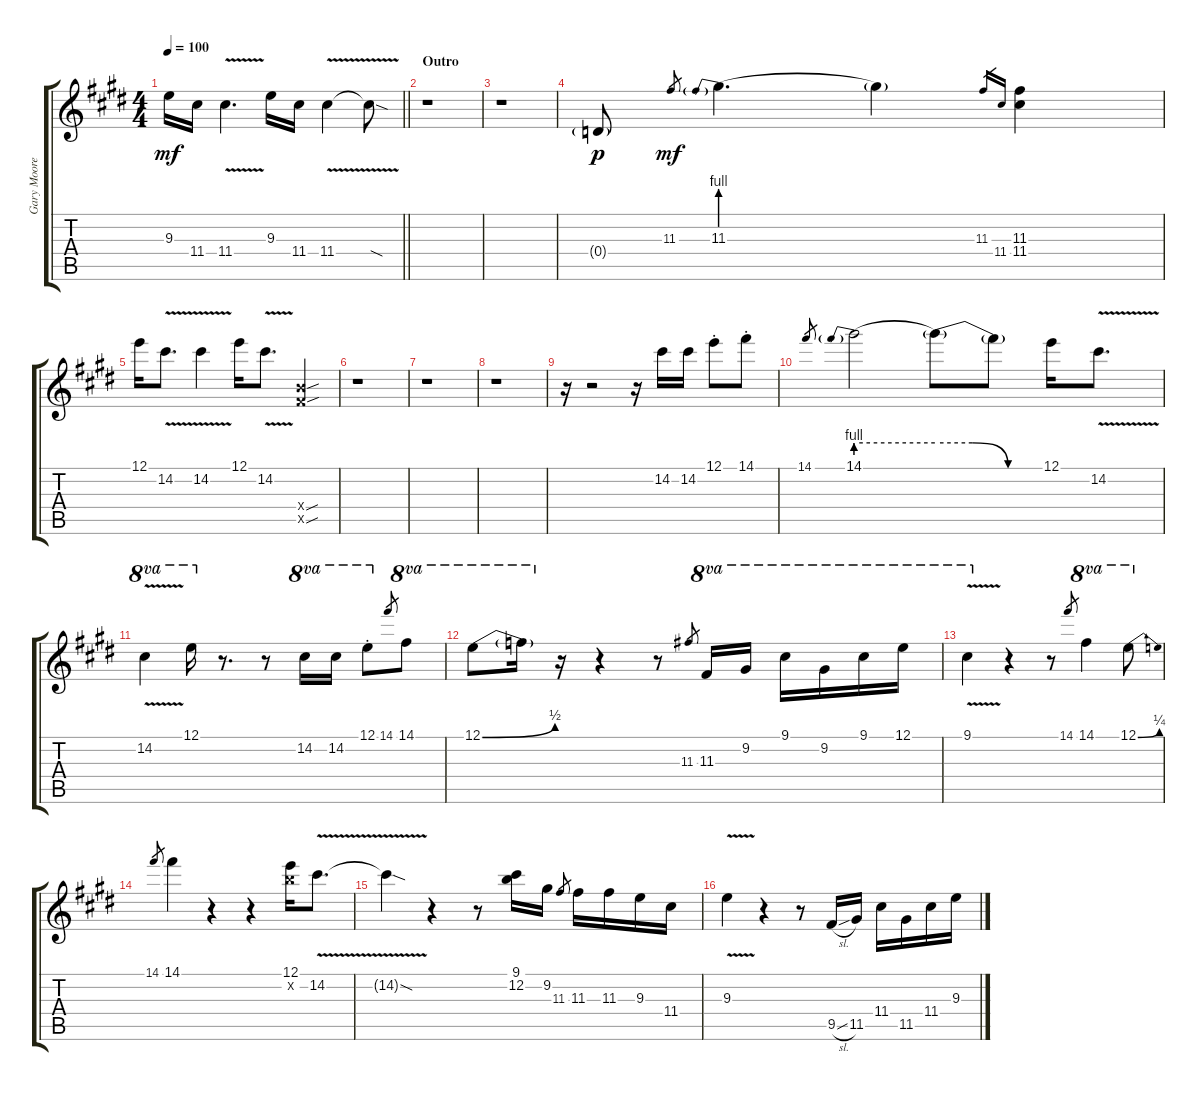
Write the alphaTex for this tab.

\track ("Gary Moore - Lead  w/dist" "Gary Moore") {instrument distortionguitar}
\staff {score tabs}
\tuning (E4 B3 G3 D3 A2 E2) {hide}
\ts (4 4)
\tempo 100
\clef g2
\barLineRight lightlight
\ks e
9.3.16{dy mf} 11.4.16 11.4{v}.4{d} 9.3.16 11.4.16 11.4{v}.4 11.4{sod t}.8 |
\section ("" "Outro")
r.1 |
r.1 |
0.4{g}.8{dy p} 11.3.8{gr dy mf} 11.3{be (prebend 0 4 60 4)}.4{d} 11.3{t}.4 11.3.16{gr} 11.4.16{gr} (11.3 11.4).4 |
12.1.16 14.2{v}.8{d} 14.2{v}.4 12.1.16 14.2{v}.8{d} (9.4{sou x} 9.5{sou x}).4 |
r.1 |
r.1 |
r.1 |
r.16 r.2 r.16 14.2.16 14.2.16 12.1{st}.8 14.1{st}.8 |
14.1.8{gr} 14.1{be (prebend 0 4 60 4)}.2 14.1{be (custom 0 4 20 4 40 0 60 0) t}.8 14.1{t}.8 12.1.16 14.2{v}.8{d} |
14.2{v}.4{ot 8va} 12.1.16{ot 8va} r.8{d} r.8 14.2.16{ot 8va} 14.2.16{ot 8va} 12.1{st}.8{ot 8va} 14.1.8{gr} 14.1.8{ot 8va} |
12.1{be (bend 0 0 60 2)}.8{ot 8va} 12.1{t}.16{ot 8va} r.16 r.4 r.8 11.3.8{gr} 11.3.16{ot 8va} 9.2.16{ot 8va} 9.1.16{ot 8va} 9.2.16{ot 8va} 9.1.16{ot 8va} 12.1.16{ot 8va} |
9.1{v}.4{ot 8va} r.4 r.8 14.1.8{gr} 14.1.4{ot 8va} 12.1{be (bend 0 0 60 1)}.8{ot 8va} |
14.1.8{gr} 14.1.4 r.4 r.4 (12.1 12.2{x}).16 14.2{v}.8{d} |
14.2{sod t}.4 r.4 r.8 (9.1 12.2).16 9.2.16 11.3.8{gr} 11.3.16 11.3.16 9.3.16 11.4.16 |
9.3{v}.4 r.4 r.8 9.5{sl}.16 11.5.16 11.4.16 11.5.16 11.4.16 9.3.16
